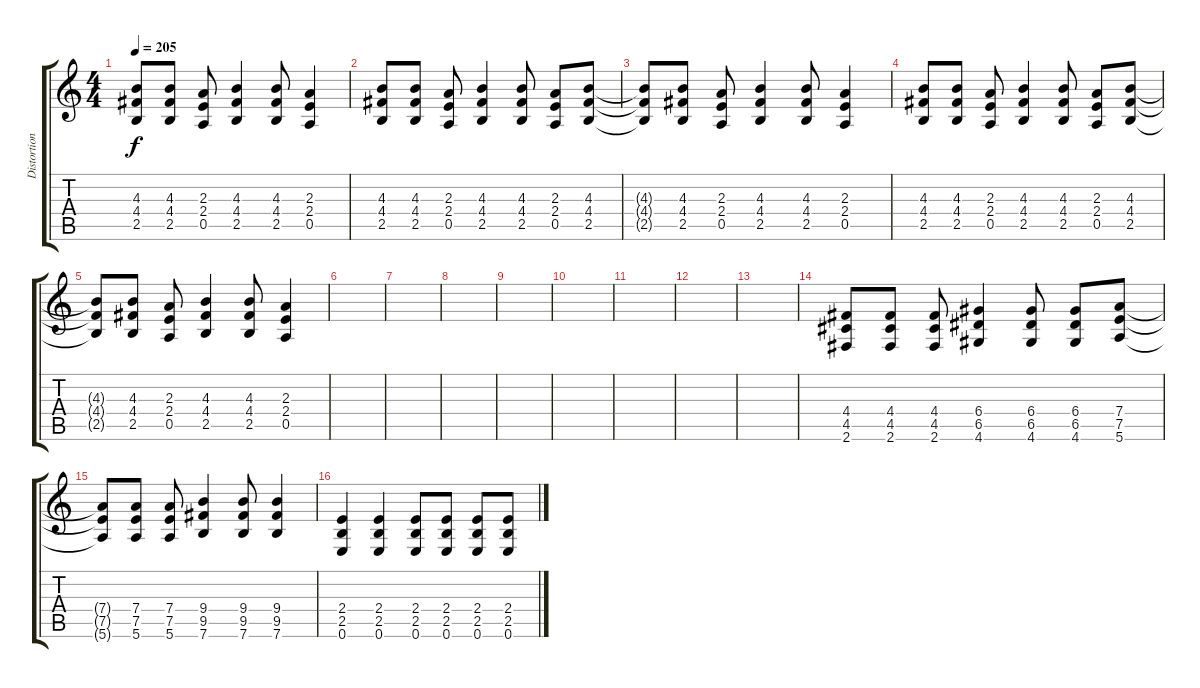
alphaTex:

\track ("Distortion" "Distortion") {instrument distortionguitar}
\staff {score tabs}
\tuning (E4 B3 G3 D3 A2 E2) {hide}
\ts (4 4)
\tempo 205
\clef g2
\ks c
(4.3{t} 4.4{t} 2.5{t}).8{dy f} (4.3 4.4 2.5).8 (2.3 2.4 0.5).8 (4.3 4.4 2.5).4 (4.3 4.4 2.5).8 (2.3 2.4 0.5).4 |
(4.3 4.4 2.5).8 (4.3 4.4 2.5).8 (2.3 2.4 0.5).8 (4.3 4.4 2.5).4 (4.3 4.4 2.5).8 (2.3 2.4 0.5).8 (4.3 4.4 2.5).8 |
(4.3{t} 4.4{t} 2.5{t}).8 (4.3 4.4 2.5).8 (2.3 2.4 0.5).8 (4.3 4.4 2.5).4 (4.3 4.4 2.5).8 (2.3 2.4 0.5).4 |
(4.3 4.4 2.5).8 (4.3 4.4 2.5).8 (2.3 2.4 0.5).8 (4.3 4.4 2.5).4 (4.3 4.4 2.5).8 (2.3 2.4 0.5).8 (4.3 4.4 2.5).8 |
(4.3{t} 4.4{t} 2.5{t}).8 (4.3 4.4 2.5).8 (2.3 2.4 0.5).8 (4.3 4.4 2.5).4 (4.3 4.4 2.5).8 (2.3 2.4 0.5).4 |
|
|
|
|
|
|
|
|
(4.4 4.5 2.6).8 (4.4 4.5 2.6).8 (4.4 4.5 2.6).8 (6.4 6.5 4.6).4 (6.4 6.5 4.6).8 (6.4 6.5 4.6).8 (7.4 7.5 5.6).8 |
(7.4{t} 7.5{t} 5.6{t}).8 (7.4 7.5 5.6).8 (7.4 7.5 5.6).8 (9.4 9.5 7.6).4 (9.4 9.5 7.6).8 (9.4 9.5 7.6).4 |
(2.4 2.5 0.6).4 (2.4 2.5 0.6).4 (2.4 2.5 0.6).8 (2.4 2.5 0.6).8 (2.4 2.5 0.6).8 (2.4 2.5 0.6).8
